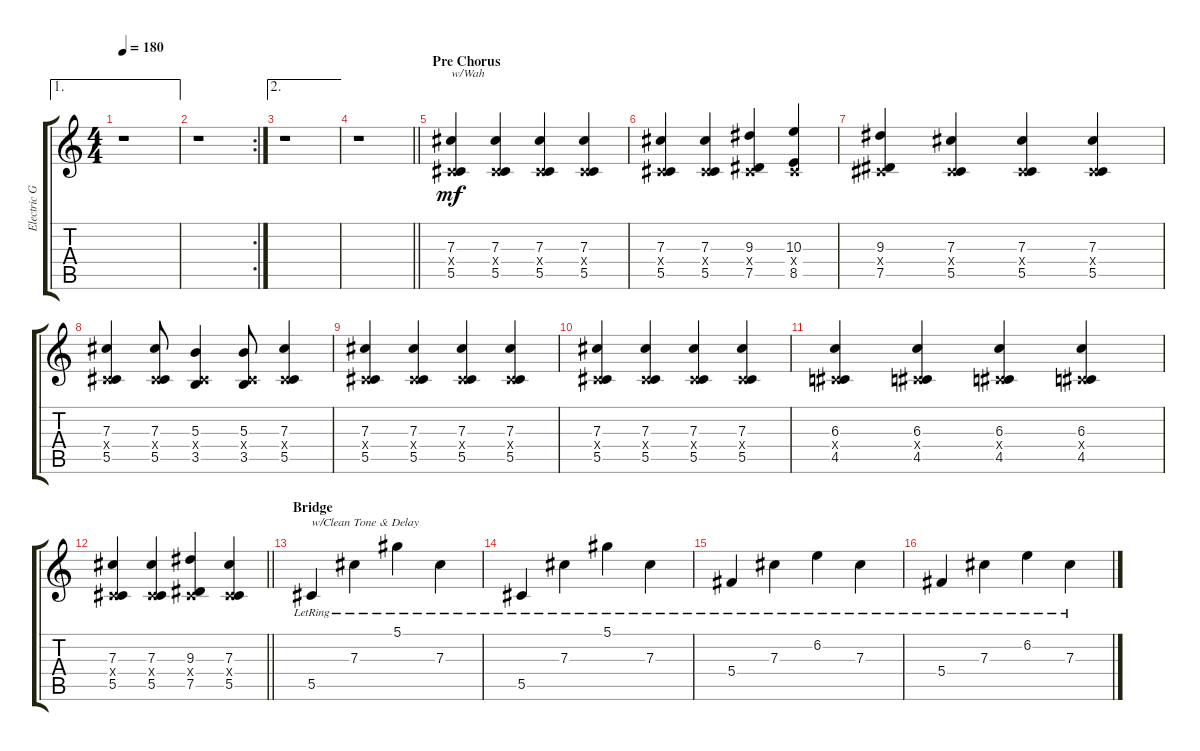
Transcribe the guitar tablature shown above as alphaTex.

\track ("Electric Guitar" "Electric G") {instrument distortionguitar}
\staff {score tabs}
\tuning (Eb4 Bb3 Gb3 Db3 Ab2 Db2) {hide}
\ae 1
\ts (4 4)
\tempo 180
\clef g2
\ks c
r.1{dy mf} |
\rc 2
r.1 |
\ae 2
r.1 |
\barLineRight lightlight
r.1 |
\section ("" "Pre Chorus")
(7.3 0.4{x} 5.5).4{txt "w/Wah"} (7.3 0.4{x} 5.5).4 (7.3 0.4{x} 5.5).4 (7.3 0.4{x} 5.5).4 |
(7.3 0.4{x} 5.5).4 (7.3 0.4{x} 5.5).4 (9.3 0.4{x} 7.5).4 (10.3 0.4{x} 8.5).4 |
(9.3 0.4{x} 7.5).4 (7.3 0.4{x} 5.5).4 (7.3 0.4{x} 5.5).4 (7.3 0.4{x} 5.5).4 |
(7.3 0.4{x} 5.5).4 (7.3 0.4{x} 5.5).8 (5.3 0.4{x} 3.5).4 (5.3 0.4{x} 3.5).8 (7.3 0.4{x} 5.5).4 |
(7.3 0.4{x} 5.5).4 (7.3 0.4{x} 5.5).4 (7.3 0.4{x} 5.5).4 (7.3 0.4{x} 5.5).4 |
(7.3 0.4{x} 5.5).4 (7.3 0.4{x} 5.5).4 (7.3 0.4{x} 5.5).4 (7.3 0.4{x} 5.5).4 |
(6.3 0.4{x} 4.5).4 (6.3 0.4{x} 4.5).4 (6.3 0.4{x} 4.5).4 (6.3 0.4{x} 4.5).4 |
\barLineRight lightlight
(7.3 0.4{x} 5.5).4 (7.3 0.4{x} 5.5).4 (9.3 0.4{x} 7.5).4 (7.3 0.4{x} 5.5).4 |
\section ("" "Bridge")
5.5{lr}.4{txt "w/Clean Tone & Delay" instrument electricguitarjazz} 7.3{lr}.4 5.1{lr}.4 7.3{lr}.4 |
5.5{lr}.4 7.3{lr}.4 5.1{lr}.4 7.3{lr}.4 |
5.4{lr}.4 7.3{lr}.4 6.2{lr}.4 7.3{lr}.4 |
5.4{lr}.4 7.3{lr}.4 6.2{lr}.4 7.3{lr}.4
